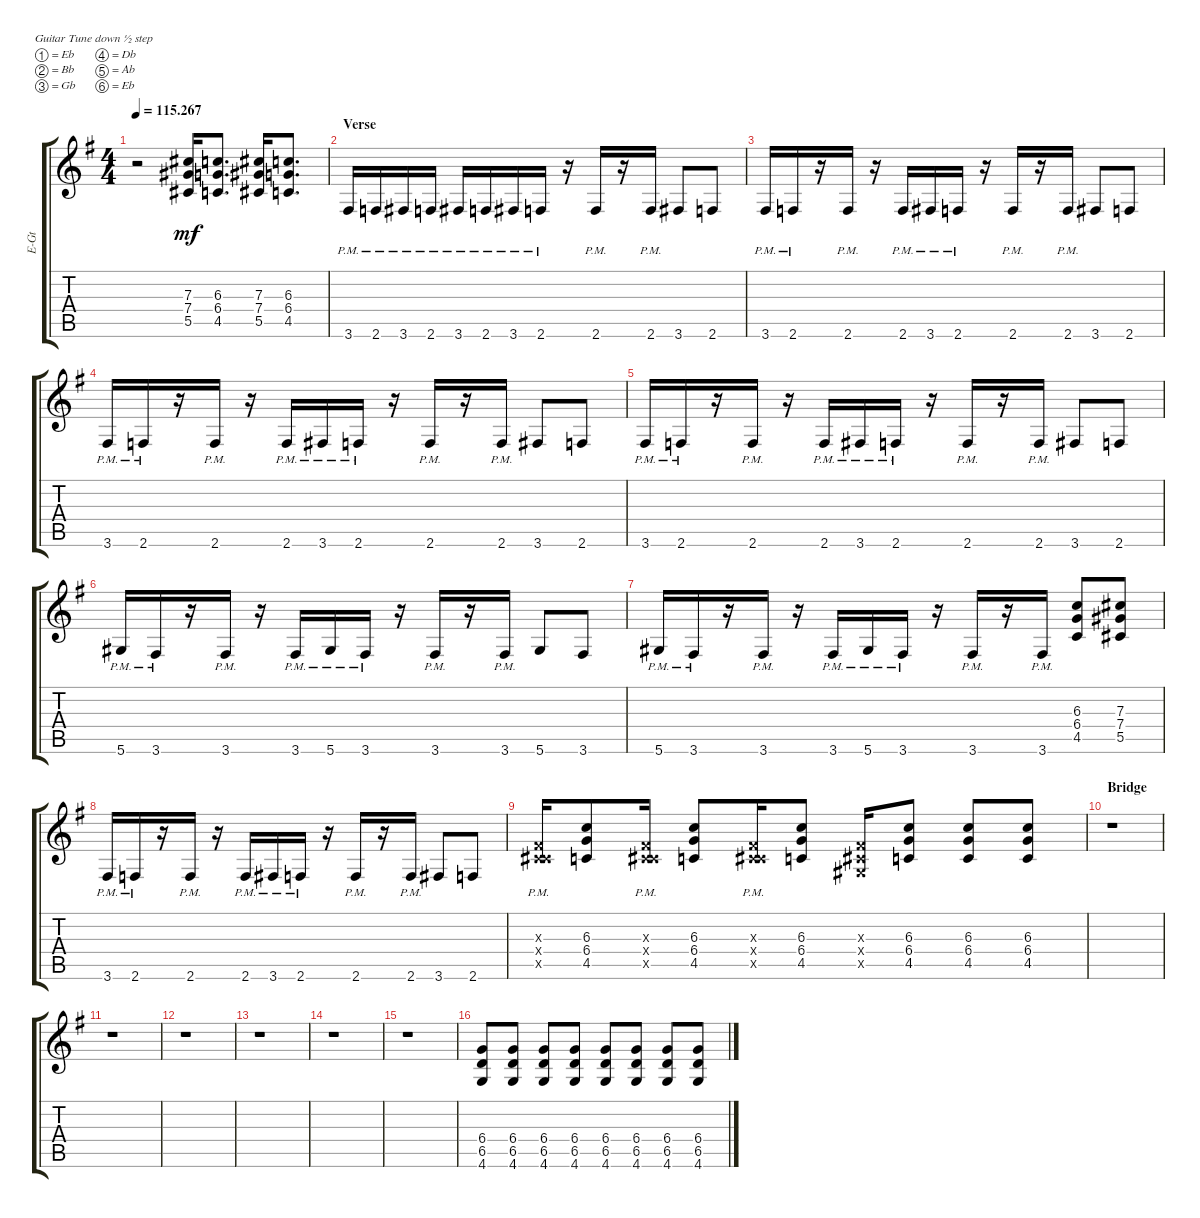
\defaultSystemsLayout 4
\bracketExtendMode groupsimilarinstruments
\otherSystemsTrackNameOrientation horizontal
\track ("Electric Guitar" "E-Gt") {defaultSystemsLayout 4 instrument distortionguitar}
\staff {score tabs}
\tuning (Eb4 Bb3 Gb3 Db3 Ab2 Eb2)
\ts (4 4)
\scale
0.940442
\tempo
115.267
\accidentals auto
\clef g2
\ottava regular
\simile none
\scale
0.926986
\ks eminor
r.2{dy mf beam Down} (5.5{acc forcenatural} 7.4{acc forcenatural} 7.3{acc forcenatural}).16{beam Up} (4.5{acc b} 6.4{acc b} 6.3{acc b}).8{d beam Up} (5.5{acc forcenatural} 7.4{acc forcenatural} 7.3{acc forcenatural}).16{beam Up} (4.5{acc b} 6.4{acc b} 6.3{acc b}).8{d beam Up} |
\section ("" "Verse")
\scale
1.22085
\scale
1.21904 3.6{pm acc forcenatural}.16{beam Up} 2.6{pm acc b}.16{beam Up} 3.6{pm acc forcenatural}.16{beam Up} 2.6{pm acc b}.16{beam Up} 3.6{pm acc forcenatural}.16{beam Up} 2.6{pm acc b}.16{beam Up} 3.6{pm acc forcenatural}.16{beam Up} 2.6{pm acc b}.16{beam Up} r.16{beam Up} 2.6{pm acc b}.16{beam Up} r.16{beam Up} 2.6{pm acc b}.16{beam Up} 3.6{acc forcenatural}.8{beam Up} 2.6{acc b}.8{beam Up} |
\scale
0.926384
\scale
0.926986 3.6{pm acc forcenatural}.16{beam Up} 2.6{pm acc b}.16{beam Up} r.16{beam Up} 2.6{pm acc b}.16{beam Up} r.16{beam Up} 2.6{pm acc b}.16{beam Up} 3.6{pm acc forcenatural}.16{beam Up} 2.6{pm acc b}.16{beam Up} r.16{beam Up} 2.6{pm acc b}.16{beam Up} r.16{beam Up} 2.6{pm acc b}.16{beam Up} 3.6{acc forcenatural}.8{beam Up} 2.6{acc b}.8{beam Up} |
\scale
0.926384
\scale
0.926986 3.6{pm acc forcenatural}.16{beam Up} 2.6{pm acc b}.16{beam Up} r.16{beam Up} 2.6{pm acc b}.16{beam Up} r.16{beam Up} 2.6{pm acc b}.16{beam Up} 3.6{pm acc forcenatural}.16{beam Up} 2.6{pm acc b}.16{beam Up} r.16{beam Up} 2.6{pm acc b}.16{beam Up} r.16{beam Up} 2.6{pm acc b}.16{beam Up} 3.6{acc forcenatural}.8{beam Up} 2.6{acc b}.8{beam Up} |
\scale
0.926384
\scale
0.926986 3.6{pm acc forcenatural}.16{beam Up} 2.6{pm acc b}.16{beam Up} r.16{beam Up} 2.6{pm acc b}.16{beam Up} r.16{beam Up} 2.6{pm acc b}.16{beam Up} 3.6{pm acc forcenatural}.16{beam Up} 2.6{pm acc b}.16{beam Up} r.16{beam Up} 2.6{pm acc b}.16{beam Up} r.16{beam Up} 2.6{pm acc b}.16{beam Up} 3.6{acc forcenatural}.8{beam Up} 2.6{acc b}.8{beam Up} |
\scale
1.20779
\scale
1.21067 5.6{pm acc forcenatural}.16{beam Up} 3.6{pm acc forcenatural}.16{beam Up} r.16{beam Up} 3.6{pm acc forcenatural}.16{beam Up} r.16{beam Up} 3.6{pm acc forcenatural}.16{beam Up} 5.6{pm acc forcenatural}.16{beam Up} 3.6{pm acc forcenatural}.16{beam Up} r.16{beam Up} 3.6{pm acc forcenatural}.16{beam Up} r.16{beam Up} 3.6{pm acc forcenatural}.16{beam Up} 5.6{acc forcenatural}.8{beam Up} 3.6{acc forcenatural}.8{beam Up} |
\scale
0.913329
\scale
0.918618 5.6{pm acc forcenatural}.16{beam Up} 3.6{pm acc forcenatural}.16{beam Up} r.16{beam Up} 3.6{pm acc forcenatural}.16{beam Up} r.16{beam Up} 3.6{pm acc forcenatural}.16{beam Up} 5.6{pm acc forcenatural}.16{beam Up} 3.6{pm acc forcenatural}.16{beam Up} r.16{beam Up} 3.6{pm acc forcenatural}.16{beam Up} r.16{beam Up} 3.6{pm acc forcenatural}.16{beam Up} (4.5{acc b} 6.4{acc b} 6.3{acc b}).8{beam Up} (5.5{acc forcenatural} 7.4{acc forcenatural} 7.3{acc forcenatural}).8{beam Up} |
\scale
0.946802
\scale
0.952091 3.6{pm acc forcenatural}.16{beam Up} 2.6{pm acc b}.16{beam Up} r.16{beam Up} 2.6{pm acc b}.16{beam Up} r.16{beam Up} 2.6{pm acc b}.16{beam Up} 3.6{pm acc forcenatural}.16{beam Up} 2.6{pm acc b}.16{beam Up} r.16{beam Up} 2.6{pm acc b}.16{beam Up} r.16{beam Up} 2.6{pm acc b}.16{beam Up} 3.6{acc forcenatural}.8{beam Up} 2.6{acc b}.8{beam Up} |
\scale
0.932074
\scale
0.918618 (4.5{pm x acc b} 0.4{x acc forcenatural} 0.3{x acc forcenatural}).16{beam Up} (4.5{acc b} 6.4{acc b} 6.3{acc b}).8{beam Up} (4.5{pm x acc b} 0.4{x acc forcenatural} 0.3{x acc forcenatural}).16{beam Up} (4.5{acc b} 6.4{acc b} 6.3{acc b}).8{beam Up} (5.5{pm x acc forcenatural} 0.4{x acc forcenatural} 0.3{x acc forcenatural}).16{beam Up} (4.5{acc b} 6.4{acc b} 6.3{acc b}).8{beam Up} (0.4{x acc forcenatural} 0.3{x acc forcenatural} 0.5{x acc forcenatural}).16{beam Up} (6.4{acc b} 6.3{acc b} 4.5{acc b}).8{beam Up} (6.4{acc b} 6.3{acc b} 4.5{acc b}).8{beam Up} (6.4{acc b} 6.3{acc b} 4.5{acc b}).8{beam Up} |
\section ("" "Bridge")
\scale
1.22085
\scale
1.21904 r.1{beam Down} |
\scale
0.926384
\scale
0.926986 r.1{beam Down} |
\scale
0.926384
\scale
0.926986 r.1{beam Down} |
\scale
0.926384
\scale
0.926986 r.1{beam Down} |
\scale
1.22453
\scale
1.22272 r.1{beam Down} |
\scale
0.930066
\scale
0.930668 r.1{beam Down} |
\scale
0.930066
\scale
0.930668 (4.6{acc b} 6.5{acc b} 6.4{acc b}).8{beam Up} (4.6{acc b} 6.5{acc b} 6.4{acc b}).8{beam Up} (4.6{acc b} 6.5{acc b} 6.4{acc b}).8{beam Up} (4.6{acc b} 6.5{acc b} 6.4{acc b}).8{beam Up} (4.6{acc b} 6.5{acc b} 6.4{acc b}).8{beam Up} (4.6{acc b} 6.5{acc b} 6.4{acc b}).8{beam Up} (4.6{acc b} 6.5{acc b} 6.4{acc b}).8{beam Up} (4.6{acc b} 6.5{acc b} 6.4{acc b}).8{beam Up}
